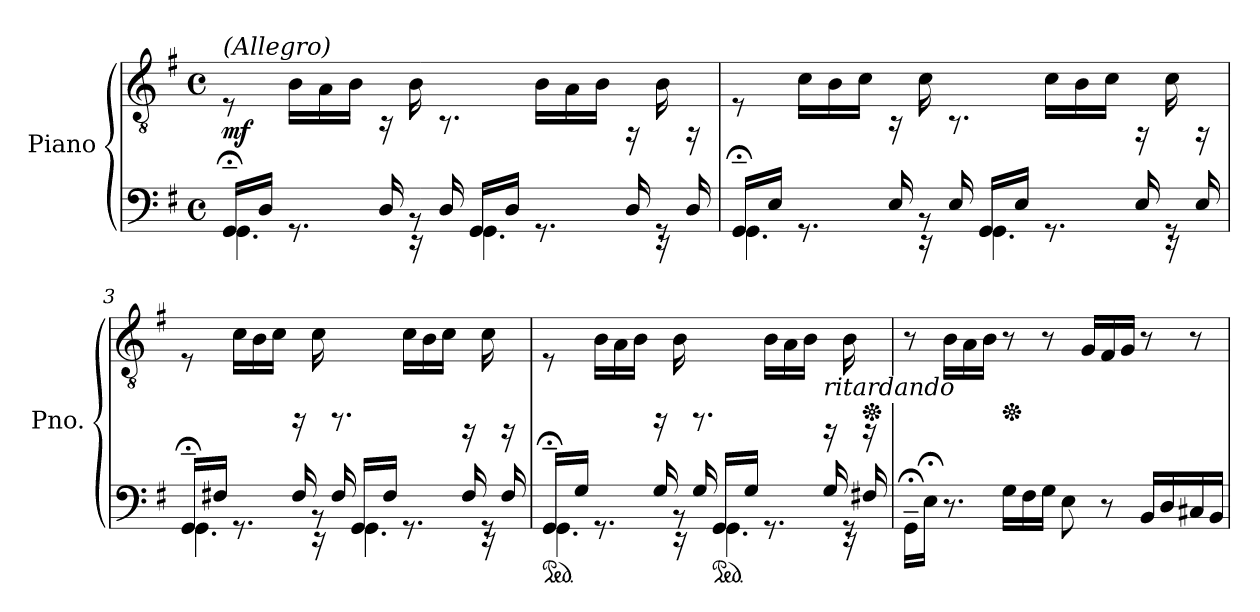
**kern	**kern	**dynam
*part1	*part1	*part1
*staff2	*staff1	*staff1/2
*I"Piano	*	*
*I'Pno.	*	*
*clefF4	*clefGv2	*
*k[f#]	*k[f#]	*
*M4/4	*M4/4	*
*met(c)	*met(c)	*
*MM80	*MM80	*
=1	=1	=1
*^	*^	*
*	*^	*	*	*
*	*	*^	*	*	*
!	!	!	!	!LO:TX:a:i:t=(Allegro)	!	!
!	!	!	!	!	!	!LO:DY:b
(16GG;<~/LL	1ryy	4.GG\	8ryy	8ryy	8rE	mf
16D/JJ	.	.	.	.	.	.
8.ryy	.	.	8.rGG	16B\LL)	16ryy	.
.	.	.	.	16A\	2ryy	.
.	.	.	.	16B\JJ	.	.
16D/	.	.	16rff	16ryy	.	.
16ryy	.	8rBB	16rEE	16B\	.	.
16D/	.	.	8.rff	8.ryy	.	.
(16GG/LL	.	4.GG\	.	.	.	.
16D/JJ	.	.	.	.	.	.
8.ryy	.	.	8.rGG	16B\LL)	.	.
.	.	.	.	16A\	4ryy	.
.	.	.	.	16B\JJ	.	.
16D/	.	.	16rdd	16ryy	.	.
16ryy	.	8rGG	16rEE	16B\	.	.
16D/	.	.	16rdd	16ryy	16ryy	.
=2	=2	=2	=2	=2	=2	=2
(16GG;<~/LL	1ryy	4.GG\	8ryy	8ryy	8rE	.
16E/JJ	.	.	.	.	.	.
8.ryy	.	.	8.rGG	16c\LL)	16ryy	.
.	.	.	.	16B\	2ryy	.
.	.	.	.	16c\JJ	.	.
16E/	.	.	16rff	16ryy	.	.
16ryy	.	8rBB	16rEE	16c\	.	.
16E/	.	.	8.rff	8.ryy	.	.
(16GG/LL	.	4.GG\	.	.	.	.
16E/JJ	.	.	.	.	.	.
8.ryy	.	.	8.rGG	16c\LL)	.	.
.	.	.	.	16B\	4ryy	.
.	.	.	.	16c\JJ	.	.
16E/	.	.	16rdd	16ryy	.	.
16ryy	.	8rGG	16rEE	16c\	.	.
16E/	.	.	16rdd	16ryy	16ryy	.
!!LO:LB:g=z	!!
=3	=3	=3	=3	=3	=3	=3
(16GG;<~/LL	1ryy	4.GG\	8ryy	8ryy	8rE	.
16F#X/JJ	.	.	.	.	.	.
8.ryy	.	.	8.rGG	16c\LL)	16ryy	.
.	.	.	.	16B\	2ryy	.
.	.	.	.	16c\JJ	.	.
16F#/	.	.	16rff	16ryy	.	.
16ryy	.	8rBB	16rEE	16c\	.	.
16F#/	.	.	8.rff	8.ryy	.	.
(16GG/LL	.	4.GG\	.	.	.	.
16F#/JJ	.	.	.	.	.	.
8.ryy	.	.	8.rGG	16c\LL)	.	.
.	.	.	.	16B\	4ryy	.
.	.	.	.	16c\JJ	.	.
16F#/	.	.	16rdd	16ryy	.	.
16ryy	.	8rGG	16rEE	16c\	.	.
16F#/	.	.	16rdd	16ryy	16ryy	.
=4	=4	=4	=4	=4	=4	=4
*ped	*	*	*	*	*	*
(16GG;<~/LL	1ryy	4.GG\	8ryy	8ryy	8rE	.
16G/JJ	.	.	.	.	.	.
8.ryy	.	.	8.rGG	16B\LL)	16ryy	.
.	.	.	.	16A\	2ryy	.
.	.	.	.	16B\JJ	.	.
16G/	.	.	16rff	16ryy	.	.
16ryy	.	8rBB	16rEE	16B\	.	.
16G/	.	.	8.rff	8.ryy	.	.
*ped	*	*	*	*	*	*
(16GG/LL	.	4.GG\	.	.	.	.
16G/JJ	.	.	.	.	.	.
8.ryy	.	.	8.rGG	16B\LL)	.	.
.	.	.	.	16A\	4ryy	.
.	.	.	.	16B\JJ	.	.
*	*	*	*	*MM70	*	*
!	!	!	!	!LO:TX:b:i:t=ritardando	!	!
16G/	.	.	16rdd	16ryy	.	.
*	*	*	*	*MM60	*	*
16ryy	.	8rGG	16rEE	16B\	.	.
*	*	*	*	*Xped	*	*
*	*	*	*	*MM50	*	*
16F#X/	.	.	16rdd	16ryy	16ryy	.
!!LO:LB:g=z
=5	=5	=5	=5	=5	=5	=5
!	!	!	!	!LO:TX:b:Bi:t=cresc	!	!
!	!	!	!	!LO:TX:b:t=.     -                 -                  -                  -                   -                 -                  -                 -                 -                 -                 -               -	!	!
*v	*v	*v	*v	*	*	*
*	*v	*v	*
16GG;<~\LL	8r	.
16E;<\JJ	.	.
8.r	(16B\LL	.
.	16A\	.
.	16B\JJ	.
*	*Xped	*
16G\LL	8r	.
16F#\	.	.
16G\JJ	8r	.
8E\	.	.
.	16G/LL	.
8r	16F#/	.
.	16G/JJ	.
16BB/LL	8r	.
16D/	.	.
16C#X/	8r	.
16BB/JJ	.	.
=	=	=
*-	*-	*-
